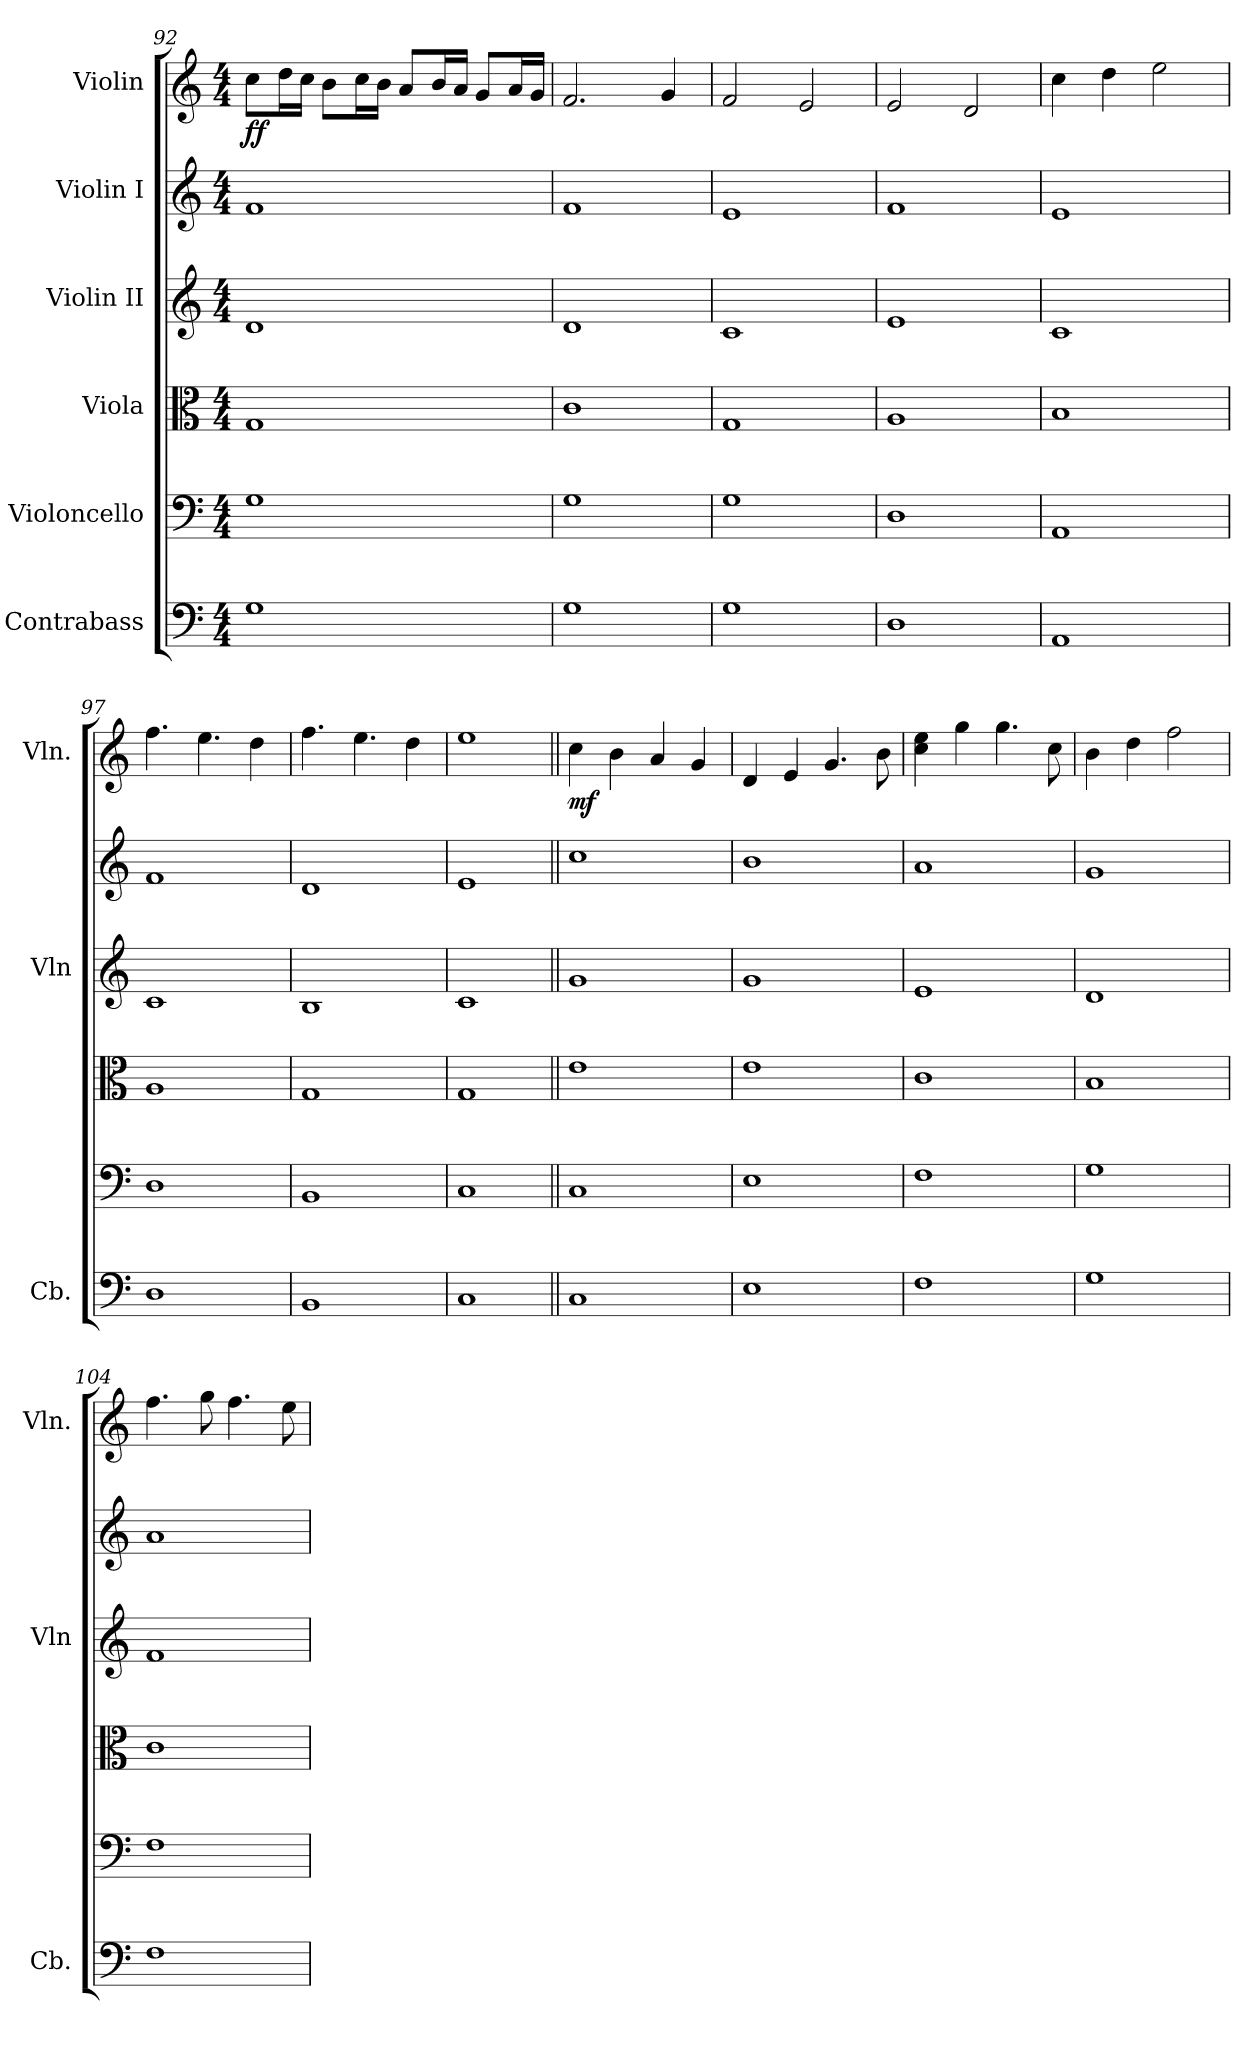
**kern	**kern	**kern	**kern	**kern	**kern	**dynam
*part6	*part5	*part4	*part3	*part2	*part1	*part1
*staff6	*staff5	*staff4	*staff3	*staff2	*staff1	*staff1
*I"Contrabass	*I"Violoncello	*I"Viola	*I"Violin II	*I"Violin I	*I"Violin	*
*I'Cb.	*	*	*I'Vln	*	*I'Vln.	*
!!LO:LB:g=z
*clefF4	*clefF4	*clefC3	*clefG2	*clefG2	*clefG2	*
*ITrd7c12	*	*	*	*	*	*
*k[]	*k[]	*k[]	*k[]	*k[]	*k[]	*
*M4/4	*M4/4	*M4/4	*M4/4	*M4/4	*M4/4	*
=92	=92	=92	=92	=92	=92	=92
!	!	!	!	!	!	!LO:DY:b
1GG	1G	1G	1d	1f	8cc\L	ff
.	.	.	.	.	16dd\L	.
.	.	.	.	.	16cc\JJ	.
.	.	.	.	.	8b\L	.
.	.	.	.	.	16cc\L	.
.	.	.	.	.	16b\JJ	.
.	.	.	.	.	8a/L	.
.	.	.	.	.	16b/L	.
.	.	.	.	.	16a/JJ	.
.	.	.	.	.	8g/L	.
.	.	.	.	.	16a/L	.
.	.	.	.	.	16g/JJ	.
=93	=93	=93	=93	=93	=93	=93
1GG	1G	1c	1d	1f	2.f/	.
.	.	.	.	.	4g/	.
=94	=94	=94	=94	=94	=94	=94
1GG	1G	1G	1c	1e	2f/	.
.	.	.	.	.	2e/	.
=95	=95	=95	=95	=95	=95	=95
1DD	1D	1A	1e	1f	2e/	.
.	.	.	.	.	2d/	.
=96	=96	=96	=96	=96	=96	=96
1AAA	1AA	1B	1c	1e	4cc\	.
.	.	.	.	.	4dd\	.
.	.	.	.	.	2ee\	.
=97	=97	=97	=97	=97	=97	=97
1DD	1D	1A	1c	1f	4.ff\	.
.	.	.	.	.	4.ee\	.
.	.	.	.	.	4dd\	.
=98	=98	=98	=98	=98	=98	=98
1BBB	1BB	1G	1B	1d	4.ff\	.
.	.	.	.	.	4.ee\	.
.	.	.	.	.	4dd\	.
=99	=99	=99	=99	=99	=99	=99
1CC	1C	1G	1c	1e	1ee	.
!!LO:PB:g=z
=100||	=100||	=100||	=100||	=100||	=100||	=100||
!	!	!	!	!	!	!LO:DY:b
1CC	1C	1e	1g	1cc	4cc\	mf
.	.	.	.	.	4b\	.
.	.	.	.	.	4a/	.
.	.	.	.	.	4g/	.
=101	=101	=101	=101	=101	=101	=101
1EE	1E	1e	1g	1b	4d/	.
.	.	.	.	.	4e/	.
.	.	.	.	.	4.g/	.
.	.	.	.	.	8b\	.
=102	=102	=102	=102	=102	=102	=102
1FF	1F	1c	1e	1a	4cc\ 4ee\	.
.	.	.	.	.	4gg\	.
.	.	.	.	.	4.gg\	.
.	.	.	.	.	8cc\	.
=103	=103	=103	=103	=103	=103	=103
1GG	1G	1B	1d	1g	4b\	.
.	.	.	.	.	4dd\	.
.	.	.	.	.	2ff\	.
=104	=104	=104	=104	=104	=104	=104
1FF	1F	1c	1f	1a	4.ff\	.
.	.	.	.	.	8gg\	.
.	.	.	.	.	4.ff\	.
.	.	.	.	.	8ee\	.
=	=	=	=	=	=	=
*-	*-	*-	*-	*-	*-	*-
